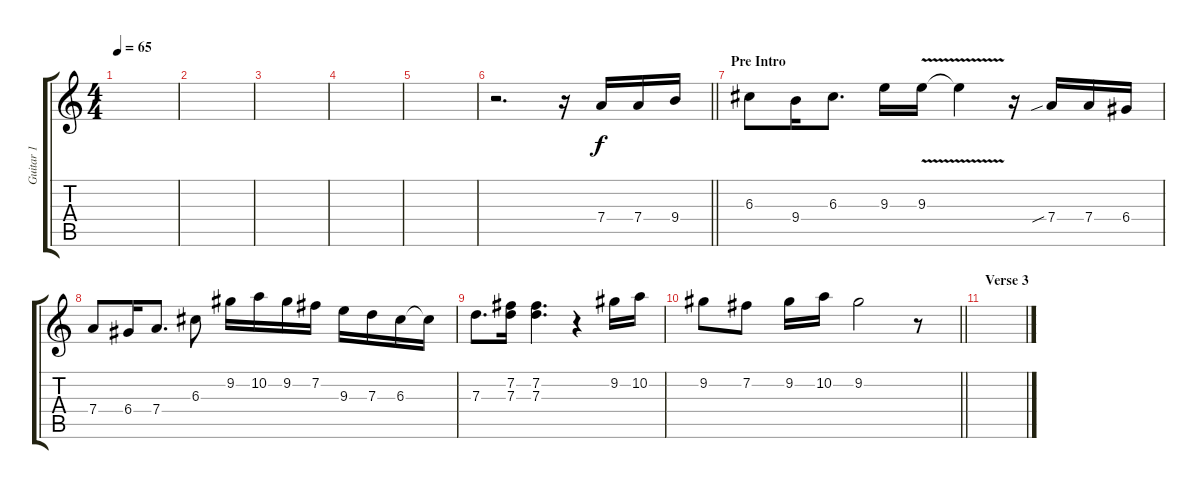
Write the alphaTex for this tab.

\track ("Guitar 1" "Guitar 1") {instrument electricguitarclean}
\staff {score tabs}
\tuning (E4 B3 G3 D3 A2 E2) {hide}
\ts (4 4)
\tempo 65
\clef g2
\ks c
|
|
|
|
|
\barLineRight lightlight
r.2{d instrument electricguitarjazz} r.16 7.4.16 7.4.16 9.4.16 |
\section ("" "Pre Intro")
6.3.8 9.4.16 6.3.8{d} 9.3.16 9.3{v}.16 9.3{t}.4 r.16 7.4{sib}.16 7.4.16 6.4.16 |
7.4.8 6.4.16 7.4.8{d} 6.3.8 9.2.16 10.2.16 9.2.16 7.2.16 9.3.16 7.3.16 6.3.16 6.3{t}.16 |
7.3.8{d} (7.2 7.3).16 (7.2 7.3).4{d} r.4 9.2.16 10.2.16 |
\barLineRight lightlight
9.2.8 7.2.8 9.2.16 10.2.16 9.2.2 r.8{instrument electricguitarclean} |
\section ("" "Verse 3")
